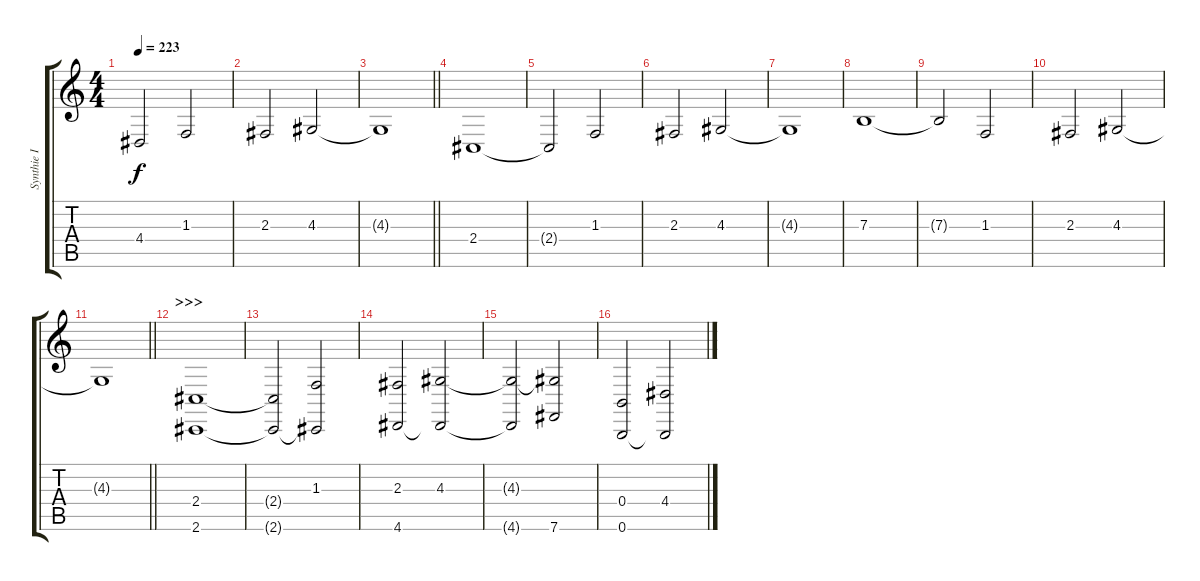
\track ("Synthie I" "Synthie I") {instrument lead2sawtooth}
\staff {score tabs}
\tuning (Db4 Ab3 E3 B2 Gb2 B1) {hide}
\ts (4 4)
\tempo 223
\clef g2
\ks c
4.4{t}.2{dy f} 1.3.2 |
2.3.2 4.3.2 |
\barLineRight lightlight
4.3{t}.1 |
2.4.1{volume 14 instrument electricgrandpiano} |
2.4{t}.2 1.3.2 |
2.3.2 4.3.2 |
4.3{t}.1 |
7.3.1 |
7.3{t}.2 1.3.2 |
2.3.2 4.3.2 |
\barLineRight lightlight
4.3{t}.1 |
\section ("" ">>>")
(2.4 2.6).1{volume 14 instrument electricgrandpiano} |
(2.4{t} 2.6{t}).2 (1.3 2.6{t}).2 |
(2.3 4.6).2 (4.3 4.6{t}).2 |
(4.3{t} 4.6{t}).2 (4.3{t} 7.6).2 |
(0.4 0.6).2 (4.4 0.6{t}).2
